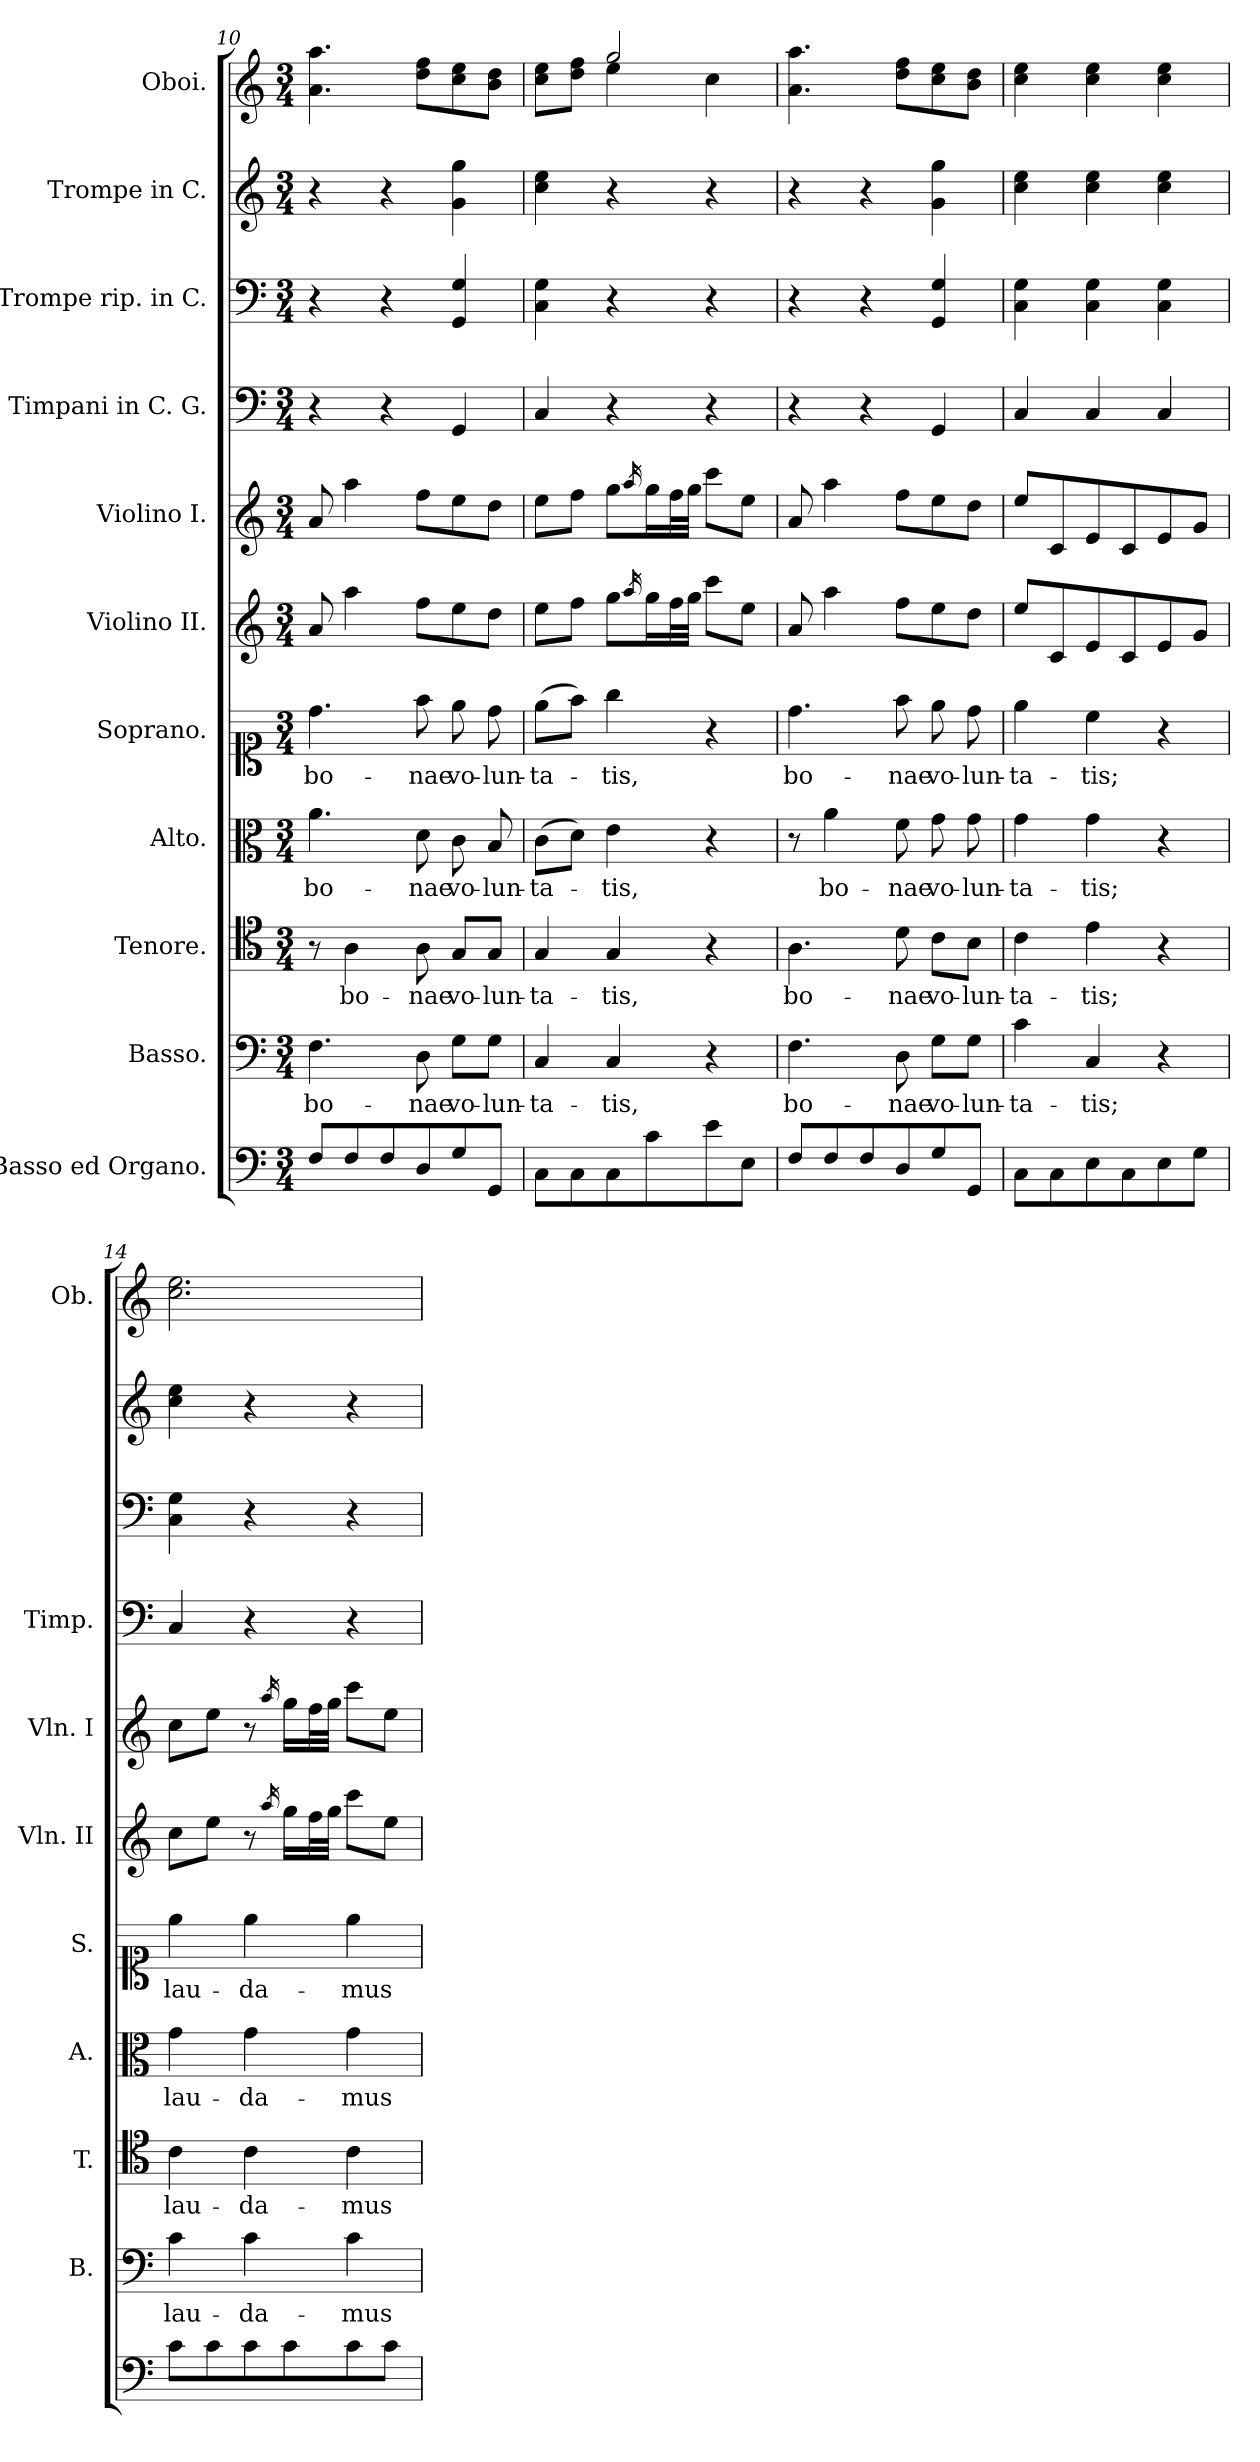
**kern	**kern	**text	**kern	**text	**kern	**text	**kern	**text	**kern	**kern	**kern	**kern	**kern	**kern
*part11	*part10	*part10	*part9	*part9	*part8	*part8	*part7	*part7	*part6	*part5	*part4	*part3	*part2	*part1
*staff11	*staff10	*staff10	*staff9	*staff9	*staff8	*staff8	*staff7	*staff7	*staff6	*staff5	*staff4	*staff3	*staff2	*staff1
*I"Basso ed  Organo.	*I"Basso.	*	*I"Tenore.	*	*I"Alto.	*	*I"Soprano.	*	*I"Violino II.	*I"Violino I.	*I"Timpani in C. G.	*I"Trompe rip. in C.	*I"Trompe in C.	*I"Oboi.
*	*I'B.	*	*I'T.	*	*I'A.	*	*I'S.	*	*I'Vln. II	*I'Vln. I	*I'Timp.	*	*	*I'Ob.
*clefF4	*clefF4	*	*clefC4	*	*clefC3	*	*clefC1	*	*clefG2	*clefG2	*clefF4	*clefF4	*clefG2	*clefG2
*k[]	*k[]	*	*k[]	*	*k[]	*	*k[]	*	*k[]	*k[]	*k[]	*k[]	*k[]	*k[]
*M3/4	*M3/4	*	*M3/4	*	*M3/4	*	*M3/4	*	*M3/4	*M3/4	*M3/4	*M3/4	*M3/4	*M3/4
=10	=10	=10	=10	=10	=10	=10	=10	=10	=10	=10	=10	=10	=10	=10
!	!	!LO:LY:b	!	!	!	!LO:LY:b	!	!LO:LY:b	!	!	!	!	!	!
8F/L	4.F\	bo-	8r	.	4.a\	bo-	4.dd\	bo-	8a/	8a/	4r	4r	4r	4.a\ 4.aa\
!	!	!	!	!LO:LY:b	!	!	!	!	!	!	!	!	!	!
8F/	.	.	4A\	bo-	.	.	.	.	4aa\	4aa\	.	.	.	.
8F/	.	.	.	.	.	.	.	.	.	.	4r	4r	4r	.
!	!	!LO:LY:b	!	!LO:LY:b	!	!LO:LY:b	!	!LO:LY:b	!	!	!	!	!	!
8D/	8D\	-nae	8A\	-nae	8d\	-nae	8ff\	-nae	8ff\L	8ff\L	.	.	.	8dd\ 8ff\L
!	!	!LO:LY:b	!	!LO:LY:b	!	!LO:LY:b	!	!LO:LY:b	!	!	!	!	!	!
8G/	8G\L	vo-	8G/L	vo-	8c\	vo-	8ee\	vo-	8ee\	8ee\	4GG/	4GG/ 4G/	4g\ 4gg\	8cc\ 8ee\
!	!	!LO:LY:b	!	!LO:LY:b	!	!LO:LY:b	!	!LO:LY:b	!	!	!	!	!	!
8GG/J	8G\J	-lun-	8G/J	-lun-	8B/	-lun-	8dd\	-lun-	8dd\J	8dd\J	.	.	.	8b\ 8dd\J
=11	=11	=11	=11	=11	=11	=11	=11	=11	=11	=11	=11	=11	=11	=11
!	!	!LO:LY:b	!	!LO:LY:b	!	!LO:LY:b	!	!LO:LY:b	!	!	!	!	!	!
*	*	*	*	*	*	*	*	*	*	*	*	*	*	*^
8C\L	4C/	-ta-	4G/	-ta-	(>8c\L	-ta-	(>8ee\L	-ta-	8ee\L	8ee\L	4C/	4C\ 4G\	4cc\ 4ee\	8cc\ 8ee\L	4ryy
8C\	.	.	.	.	8d\J)	.	8ff\J)	.	8ff\J	8ff\J	.	.	.	8dd\ 8ff\J	.
!	!	!LO:LY:b	!	!LO:LY:b	!	!LO:LY:b	!	!LO:LY:b	!	!	!	!	!	!	!
8C\	4C/	-tis,	4G/	-tis,	4e\	-tis,	4gg\	-tis,	8gg\L	8gg\L	4r	4r	4r	2gg/	4ee\
.	.	.	.	.	.	.	.	.	16qaa/	16qaa/	.	.	.	.	.
8c\	.	.	.	.	.	.	.	.	16gg\L	16gg\L	.	.	.	.	.
.	.	.	.	.	.	.	.	.	32ff\L	32ff\L	.	.	.	.	.
.	.	.	.	.	.	.	.	.	32gg\JJJ	32gg\JJJ	.	.	.	.	.
8e\	4r	.	4r	.	4r	.	4r	.	8ccc\L	8ccc\L	4r	4r	4r	.	4cc\
8E\J	.	.	.	.	.	.	.	.	8ee\J	8ee\J	.	.	.	.	.
*	*	*	*	*	*	*	*	*	*	*	*	*	*	*v	*v
=12	=12	=12	=12	=12	=12	=12	=12	=12	=12	=12	=12	=12	=12	=12
!	!	!LO:LY:b	!	!LO:LY:b	!	!	!	!LO:LY:b	!	!	!	!	!	!
8F/L	4.F\	bo-	4.A\	bo-	8r	.	4.dd\	bo-	8a/	8a/	4r	4r	4r	4.a\ 4.aa\
!	!	!	!	!	!	!LO:LY:b	!	!	!	!	!	!	!	!
8F/	.	.	.	.	4a\	bo-	.	.	4aa\	4aa\	.	.	.	.
8F/	.	.	.	.	.	.	.	.	.	.	4r	4r	4r	.
!	!	!LO:LY:b	!	!LO:LY:b	!	!LO:LY:b	!	!LO:LY:b	!	!	!	!	!	!
8D/	8D\	-nae	8d\	-nae	8f\	-nae	8ff\	-nae	8ff\L	8ff\L	.	.	.	8dd\ 8ff\L
!	!	!LO:LY:b	!	!LO:LY:b	!	!LO:LY:b	!	!LO:LY:b	!	!	!	!	!	!
8G/	8G\L	vo-	8c\L	vo-	8g\	vo-	8ee\	vo-	8ee\	8ee\	4GG/	4GG/ 4G/	4g\ 4gg\	8cc\ 8ee\
!	!	!LO:LY:b	!	!LO:LY:b	!	!LO:LY:b	!	!LO:LY:b	!	!	!	!	!	!
8GG/J	8G\J	-lun-	8B\J	-lun-	8g\	-lun-	8dd\	-lun-	8dd\J	8dd\J	.	.	.	8b\ 8dd\J
=13	=13	=13	=13	=13	=13	=13	=13	=13	=13	=13	=13	=13	=13	=13
!	!	!LO:LY:b	!	!LO:LY:b	!	!LO:LY:b	!	!LO:LY:b	!	!	!	!	!	!
8C\L	4c\	-ta-	4c\	-ta-	4g\	-ta-	4ee\	-ta-	8ee/L	8ee/L	4C/	4C\ 4G\	4cc\ 4ee\	4cc\ 4ee\
8C\	.	.	.	.	.	.	.	.	8c/	8c/	.	.	.	.
!	!	!LO:LY:b	!	!LO:LY:b	!	!LO:LY:b	!	!LO:LY:b	!	!	!	!	!	!
8E\	4C/	-tis;	4e\	-tis;	4g\	-tis;	4cc\	-tis;	8e/	8e/	4C/	4C\ 4G\	4cc\ 4ee\	4cc\ 4ee\
8C\	.	.	.	.	.	.	.	.	8c/	8c/	.	.	.	.
8E\	4r	.	4r	.	4r	.	4r	.	8e/	8e/	4C/	4C\ 4G\	4cc\ 4ee\	4cc\ 4ee\
8G\J	.	.	.	.	.	.	.	.	8g/J	8g/J	.	.	.	.
=14	=14	=14	=14	=14	=14	=14	=14	=14	=14	=14	=14	=14	=14	=14
!	!	!LO:LY:b	!	!LO:LY:b	!	!LO:LY:b	!	!LO:LY:b	!	!	!	!	!	!
8c\L	4c\	lau-	4c\	lau-	4g\	lau-	4ee\	lau-	8cc\L	8cc\L	4C/	4C\ 4G\	4cc\ 4ee\	2.cc\ 2.ee\
8c\	.	.	.	.	.	.	.	.	8ee\J	8ee\J	.	.	.	.
!	!	!LO:LY:b	!	!LO:LY:b	!	!LO:LY:b	!	!LO:LY:b	!	!	!	!	!	!
8c\	4c\	-da-	4c\	-da-	4g\	-da-	4ee\	-da-	8r	8r	4r	4r	4r	.
.	.	.	.	.	.	.	.	.	16qaa/	16qaa/	.	.	.	.
8c\	.	.	.	.	.	.	.	.	16gg\LL	16gg\LL	.	.	.	.
.	.	.	.	.	.	.	.	.	32ff\L	32ff\L	.	.	.	.
.	.	.	.	.	.	.	.	.	32gg\JJJ	32gg\JJJ	.	.	.	.
!	!	!LO:LY:b	!	!LO:LY:b	!	!LO:LY:b	!	!LO:LY:b	!	!	!	!	!	!
8c\	4c\	-mus	4c\	-mus	4g\	-mus	4ee\	-mus	8ccc\L	8ccc\L	4r	4r	4r	.
8c\J	.	.	.	.	.	.	.	.	8ee\J	8ee\J	.	.	.	.
=	=	=	=	=	=	=	=	=	=	=	=	=	=	=
*-	*-	*-	*-	*-	*-	*-	*-	*-	*-	*-	*-	*-	*-	*-
